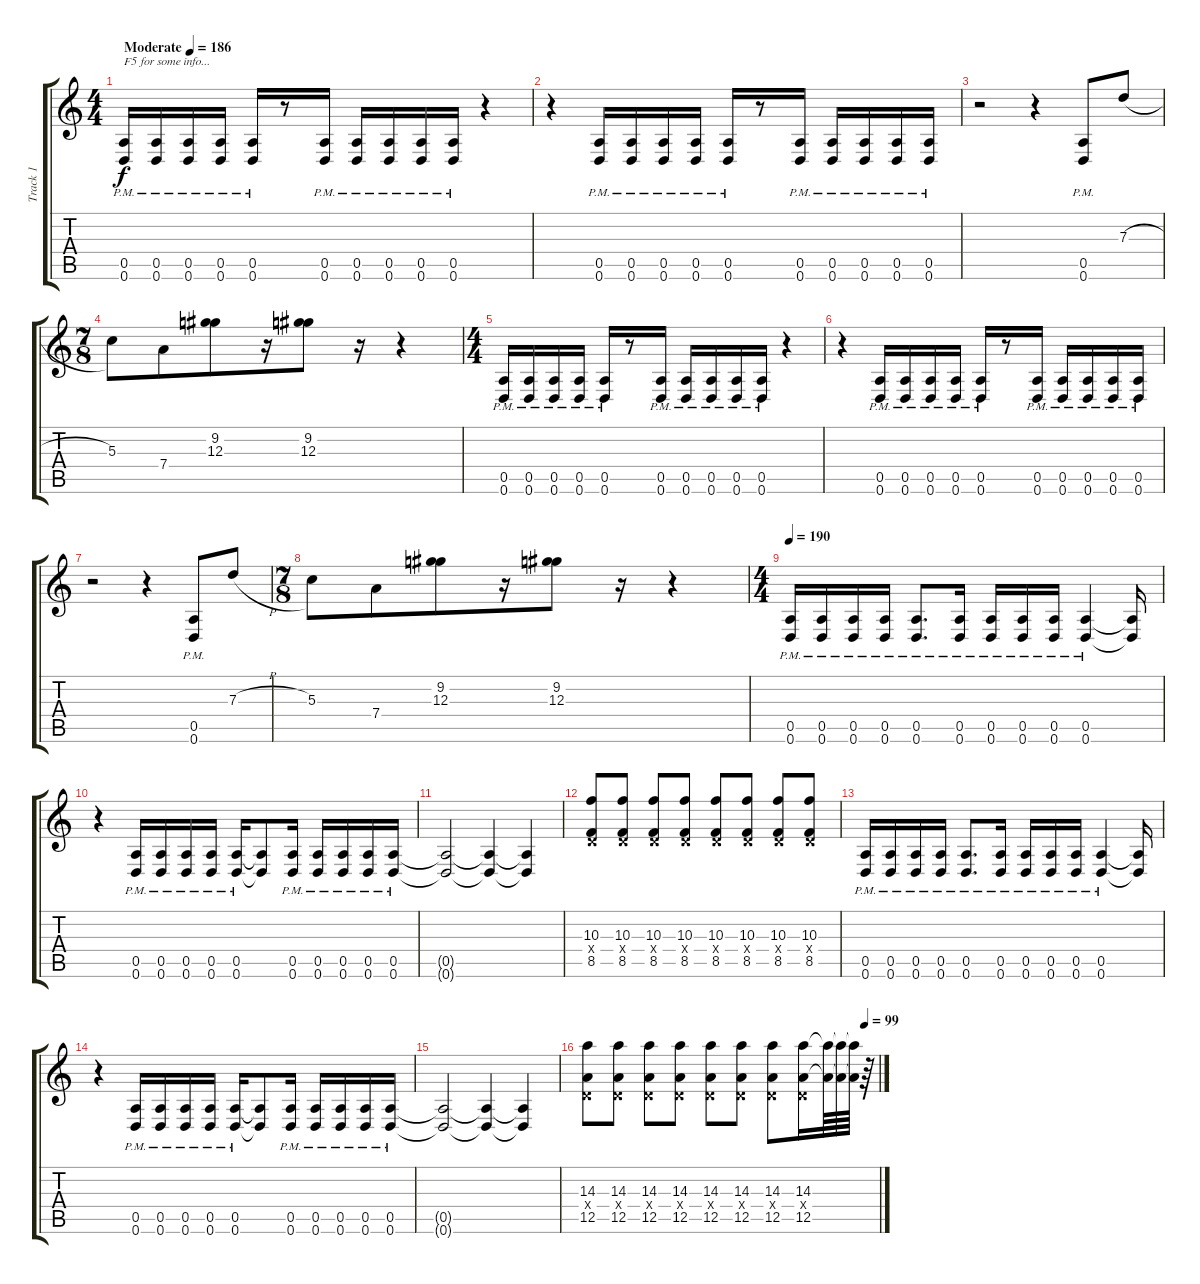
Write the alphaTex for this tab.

\track ("Track 1" "Track 1") {instrument distortionguitar}
\staff {score tabs}
\tuning (E4 B3 G3 D3 A2 D2) {hide}
\ts (4 4)
\tempo (186 "Moderate")
\clef g2
\ks c
(0.5{pm} 0.6{pm}).16{txt "F5 for some info..." dy f instrument distortionguitar} (0.5{pm} 0.6{pm}).16 (0.5{pm} 0.6{pm}).16 (0.5{pm} 0.6{pm}).16 (0.5{pm} 0.6{pm}).16 r.8 (0.5{pm} 0.6{pm}).16 (0.5{pm} 0.6{pm}).16 (0.5{pm} 0.6{pm}).16 (0.5{pm} 0.6{pm}).16 (0.5{pm} 0.6{pm}).16 r.4 |
r.4 (0.5{pm} 0.6{pm}).16 (0.5{pm} 0.6{pm}).16 (0.5{pm} 0.6{pm}).16 (0.5{pm} 0.6{pm}).16 (0.5{pm} 0.6{pm}).16 r.8 (0.5{pm} 0.6{pm}).16 (0.5{pm} 0.6{pm}).16 (0.5{pm} 0.6{pm}).16 (0.5{pm} 0.6{pm}).16 (0.5{pm} 0.6{pm}).16 |
r.2 r.4 (0.5{pm} 0.6{pm}).8 7.3{h}.8 |
\ts (7 8)
5.3.8 7.4.8 (9.2 12.3).8 r.16 (9.2 12.3).8 r.16 r.4 |
\ts (4 4)
(0.5{pm} 0.6{pm}).16 (0.5{pm} 0.6{pm}).16 (0.5{pm} 0.6{pm}).16 (0.5{pm} 0.6{pm}).16 (0.5{pm} 0.6{pm}).16 r.8 (0.5{pm} 0.6{pm}).16 (0.5{pm} 0.6{pm}).16 (0.5{pm} 0.6{pm}).16 (0.5{pm} 0.6{pm}).16 (0.5{pm} 0.6{pm}).16 r.4 |
r.4 (0.5{pm} 0.6{pm}).16 (0.5{pm} 0.6{pm}).16 (0.5{pm} 0.6{pm}).16 (0.5{pm} 0.6{pm}).16 (0.5{pm} 0.6{pm}).16 r.8 (0.5{pm} 0.6{pm}).16 (0.5{pm} 0.6{pm}).16 (0.5{pm} 0.6{pm}).16 (0.5{pm} 0.6{pm}).16 (0.5{pm} 0.6{pm}).16 |
r.2 r.4 (0.5{pm} 0.6{pm}).8 7.3{h}.8 |
\ts (7 8)
5.3.8 7.4.8 (9.2 12.3).8 r.16 (9.2 12.3).8 r.16 r.4 |
\ts (4 4)
\tempo 190
(0.5{pm} 0.6{pm}).16 (0.5{pm} 0.6{pm}).16 (0.5{pm} 0.6{pm}).16 (0.5{pm} 0.6{pm}).16 (0.5{pm} 0.6{pm}).8{d} (0.5{pm} 0.6{pm}).16 (0.5{pm} 0.6{pm}).16 (0.5{pm} 0.6{pm}).16 (0.5{pm} 0.6{pm}).16 (0.5{pm} 0.6{pm}).4 (0.5{t} 0.6{t}).16 |
r.4 (0.5{pm} 0.6{pm}).16 (0.5{pm} 0.6{pm}).16 (0.5{pm} 0.6{pm}).16 (0.5{pm} 0.6{pm}).16 (0.5{pm} 0.6{pm}).16 (0.5{t} 0.6{t}).8 (0.5{pm} 0.6{pm}).16 (0.5{pm} 0.6{pm}).16 (0.5{pm} 0.6{pm}).16 (0.5{pm} 0.6{pm}).16 (0.5{pm} 0.6{pm}).16 |
(0.5{t} 0.6{t}).2 (0.5{t} 0.6{t}).4 (0.5{t} 0.6{t}).4 |
(10.3 0.4{x} 8.5).8 (10.3 0.4{x} 8.5).8 (10.3 0.4{x} 8.5).8 (10.3 0.4{x} 8.5).8 (10.3 0.4{x} 8.5).8 (10.3 0.4{x} 8.5).8 (10.3 0.4{x} 8.5).8 (10.3 0.4{x} 8.5).8 |
(0.5{pm} 0.6{pm}).16 (0.5{pm} 0.6{pm}).16 (0.5{pm} 0.6{pm}).16 (0.5{pm} 0.6{pm}).16 (0.5{pm} 0.6{pm}).8{d} (0.5{pm} 0.6{pm}).16 (0.5{pm} 0.6{pm}).16 (0.5{pm} 0.6{pm}).16 (0.5{pm} 0.6{pm}).16 (0.5{pm} 0.6{pm}).4 (0.5{t} 0.6{t}).16 |
r.4 (0.5{pm} 0.6{pm}).16 (0.5{pm} 0.6{pm}).16 (0.5{pm} 0.6{pm}).16 (0.5{pm} 0.6{pm}).16 (0.5{pm} 0.6{pm}).16 (0.5{t} 0.6{t}).8 (0.5{pm} 0.6{pm}).16 (0.5{pm} 0.6{pm}).16 (0.5{pm} 0.6{pm}).16 (0.5{pm} 0.6{pm}).16 (0.5{pm} 0.6{pm}).16 |
(0.5{t} 0.6{t}).2 (0.5{t} 0.6{t}).4 (0.5{t} 0.6{t}).4 |
\tempo (99 0.953125)
(14.3 0.4{x} 12.5).8 (14.3 0.4{x} 12.5).8 (14.3 0.4{x} 12.5).8 (14.3 0.4{x} 12.5).8 (14.3 0.4{x} 12.5).8 (14.3 0.4{x} 12.5).8 (14.3 0.4{x} 12.5).8 (14.3 0.4{x} 12.5).16 (14.3{t} 12.5{t}).64 (14.3{t} 12.5{t}).64 (14.3{t} 12.5{t}).64 r.64
